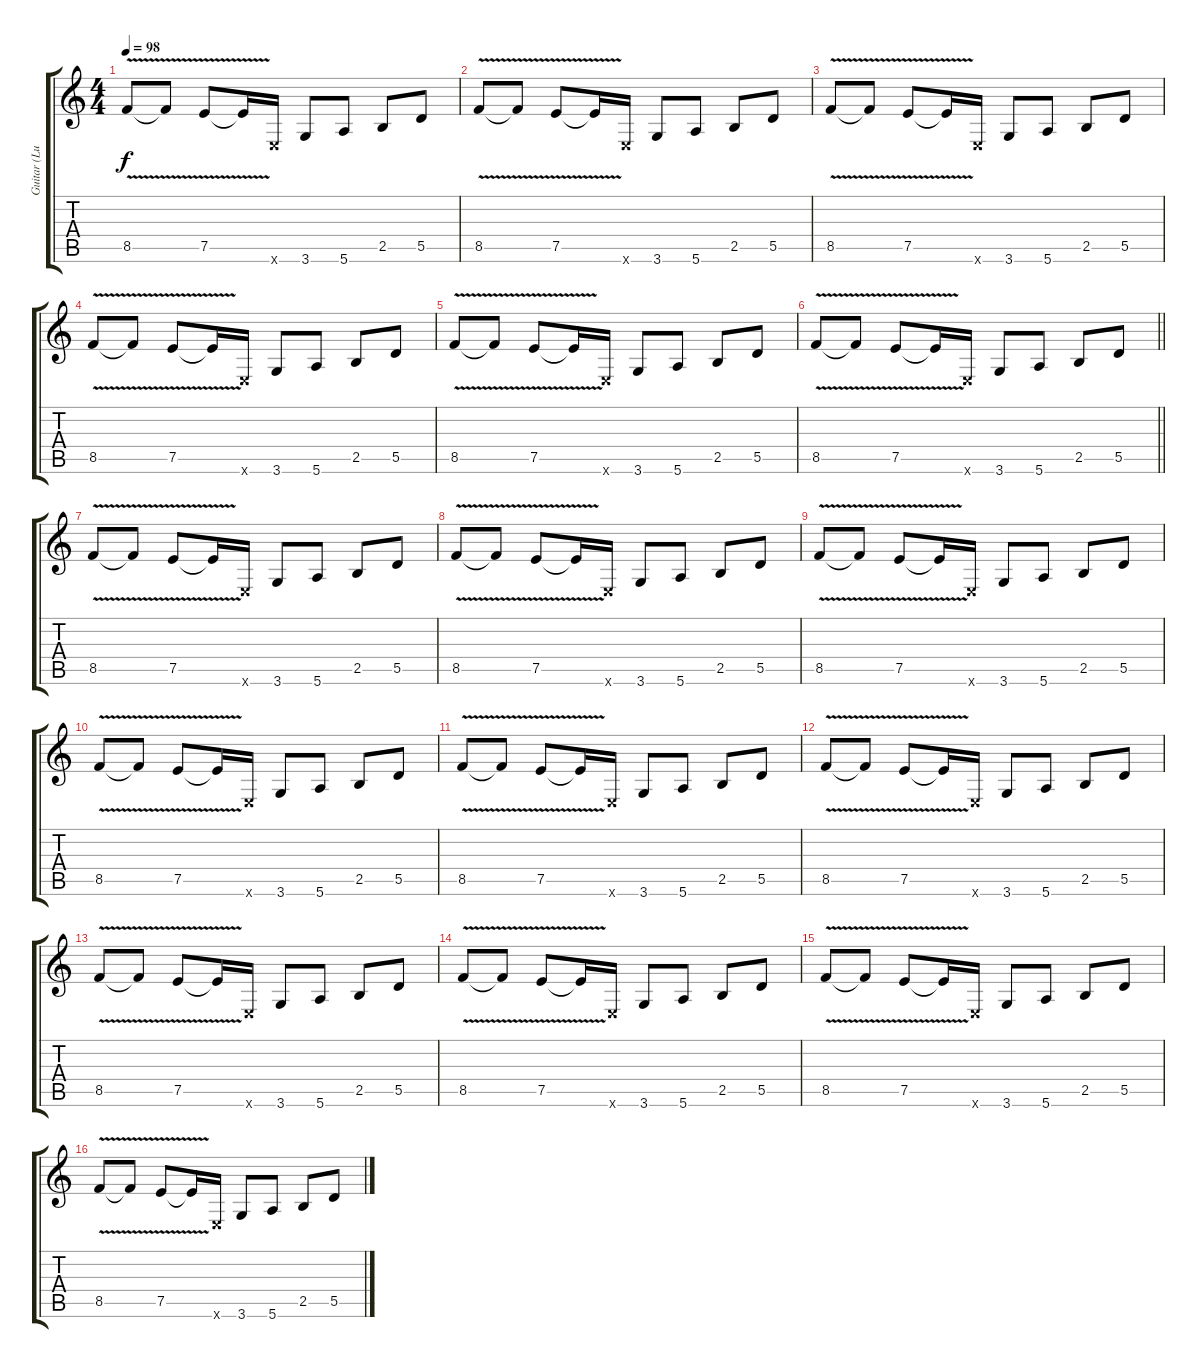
\track ("Guitar (Luther Grosvenor)" "Guitar (Lu") {instrument overdrivenguitar}
\staff {score tabs}
\tuning (E4 B3 G3 D3 A2 E2) {hide}
\ts (4 4)
\tempo 98
\clef g2
\ks c
8.5{v}.8{dy f} 8.5{t}.8 7.5{v}.8 7.5{t}.16 0.6{x}.16 3.6.8 5.6.8 2.5.8 5.5.8 |
8.5{v}.8 8.5{t}.8 7.5{v}.8 7.5{t}.16 0.6{x}.16 3.6.8 5.6.8 2.5.8 5.5.8 |
8.5{v}.8 8.5{t}.8 7.5{v}.8 7.5{t}.16 0.6{x}.16 3.6.8 5.6.8 2.5.8 5.5.8 |
8.5{v}.8 8.5{t}.8 7.5{v}.8 7.5{t}.16 0.6{x}.16 3.6.8 5.6.8 2.5.8 5.5.8 |
8.5{v}.8 8.5{t}.8 7.5{v}.8 7.5{t}.16 0.6{x}.16 3.6.8 5.6.8 2.5.8 5.5.8 |
\barLineRight lightlight
8.5{v}.8 8.5{t}.8 7.5{v}.8 7.5{t}.16 0.6{x}.16 3.6.8 5.6.8 2.5.8 5.5.8 |
8.5{v}.8 8.5{t}.8 7.5{v}.8 7.5{t}.16 0.6{x}.16 3.6.8 5.6.8 2.5.8 5.5.8 |
8.5{v}.8 8.5{t}.8 7.5{v}.8 7.5{t}.16 0.6{x}.16 3.6.8 5.6.8 2.5.8 5.5.8 |
8.5{v}.8 8.5{t}.8 7.5{v}.8 7.5{t}.16 0.6{x}.16 3.6.8 5.6.8 2.5.8 5.5.8 |
8.5{v}.8 8.5{t}.8 7.5{v}.8 7.5{t}.16 0.6{x}.16 3.6.8 5.6.8 2.5.8 5.5.8 |
8.5{v}.8 8.5{t}.8 7.5{v}.8 7.5{t}.16 0.6{x}.16 3.6.8 5.6.8 2.5.8 5.5.8 |
8.5{v}.8 8.5{t}.8 7.5{v}.8 7.5{t}.16 0.6{x}.16 3.6.8 5.6.8 2.5.8 5.5.8 |
8.5{v}.8 8.5{t}.8 7.5{v}.8 7.5{t}.16 0.6{x}.16 3.6.8 5.6.8 2.5.8 5.5.8 |
8.5{v}.8 8.5{t}.8 7.5{v}.8 7.5{t}.16 0.6{x}.16 3.6.8 5.6.8 2.5.8 5.5.8 |
8.5{v}.8 8.5{t}.8 7.5{v}.8 7.5{t}.16 0.6{x}.16 3.6.8 5.6.8 2.5.8 5.5.8 |
8.5{v}.8 8.5{t}.8 7.5{v}.8 7.5{t}.16 0.6{x}.16 3.6.8 5.6.8 2.5.8 5.5.8
